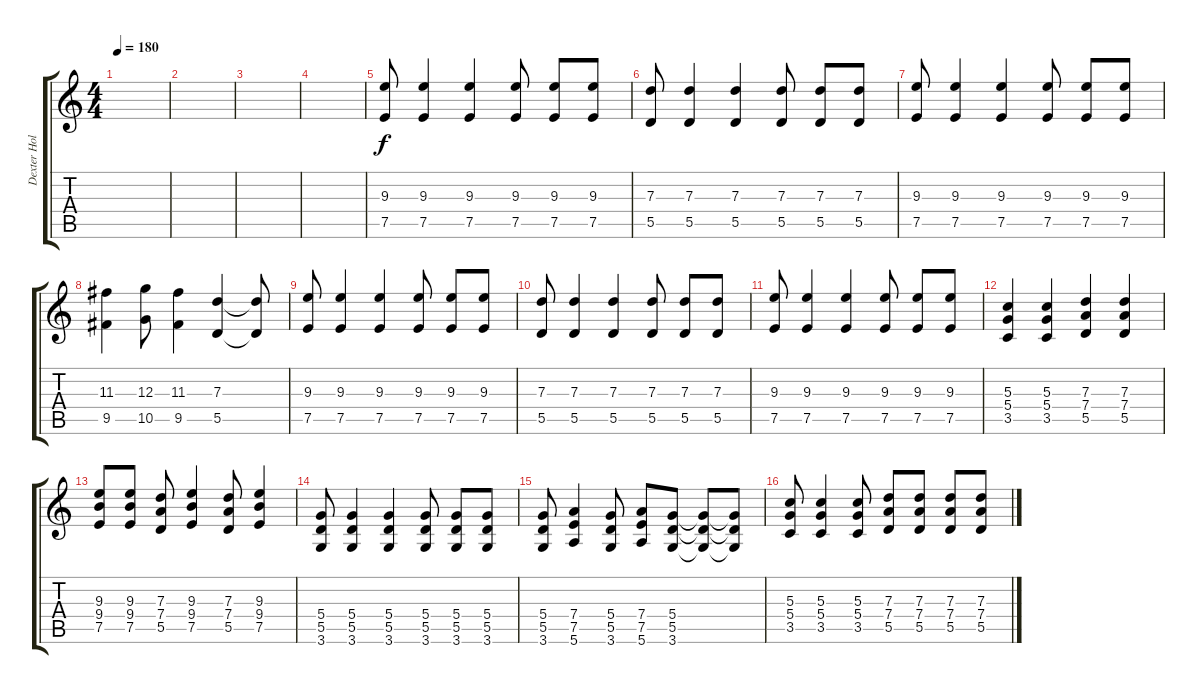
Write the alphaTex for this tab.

\track ("Dexter Holland" "Dexter Hol") {instrument distortionguitar}
\staff {score tabs}
\tuning (E4 B3 G3 D3 A2 E2) {hide}
\ts (4 4)
\tempo 180
\clef g2
\ks c
|
|
|
|
(9.3 7.5).8 (9.3 7.5).4 (9.3 7.5).4 (9.3 7.5).8 (9.3 7.5).8 (9.3 7.5).8 |
(7.3 5.5).8 (7.3 5.5).4 (7.3 5.5).4 (7.3 5.5).8 (7.3 5.5).8 (7.3 5.5).8 |
(9.3 7.5).8 (9.3 7.5).4 (9.3 7.5).4 (9.3 7.5).8 (9.3 7.5).8 (9.3 7.5).8 |
(11.3 9.5).4 (12.3 10.5).8 (11.3 9.5).4 (7.3 5.5).4 (7.3{t} 5.5{t}).8 |
(9.3 7.5).8 (9.3 7.5).4 (9.3 7.5).4 (9.3 7.5).8 (9.3 7.5).8 (9.3 7.5).8 |
(7.3 5.5).8 (7.3 5.5).4 (7.3 5.5).4 (7.3 5.5).8 (7.3 5.5).8 (7.3 5.5).8 |
(9.3 7.5).8 (9.3 7.5).4 (9.3 7.5).4 (9.3 7.5).8 (9.3 7.5).8 (9.3 7.5).8 |
(5.3 5.4 3.5).4 (5.3 5.4 3.5).4 (7.3 7.4 5.5).4 (7.3 7.4 5.5).4 |
(9.3 9.4 7.5).8 (9.3 9.4 7.5).8 (7.3 7.4 5.5).8 (9.3 9.4 7.5).4 (7.3 7.4 5.5).8 (9.3 9.4 7.5).4 |
(5.4 5.5 3.6).8 (5.4 5.5 3.6).4 (5.4 5.5 3.6).4 (5.4 5.5 3.6).8 (5.4 5.5 3.6).8 (5.4 5.5 3.6).8 |
(5.4 5.5 3.6).8 (7.4 7.5 5.6).4 (5.4 5.5 3.6).8 (7.4 7.5 5.6).8 (5.4 5.5 3.6).8 (5.4{t} 5.5{t} 3.6{t}).8 (5.4{t} 5.5{t} 3.6{t}).8 |
(5.3 5.4 3.5).8 (5.3 5.4 3.5).4 (5.3 5.4 3.5).8 (7.3 7.4 5.5).8 (7.3 7.4 5.5).8 (7.3 7.4 5.5).8 (7.3 7.4 5.5).8
